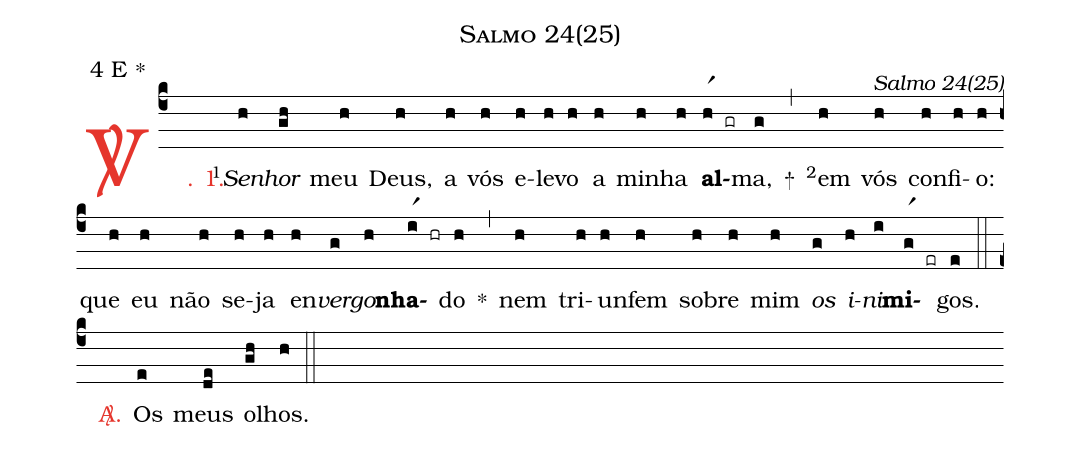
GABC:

name: Salmo 24(25);
mode: 4;
mode-differentia: E \GreStar;
commentary: Salmo 24(25);
%%
(c4)

<c><sp>V/</sp>. 1.</c>() <v>\VSup{1}</v><i>Se</i>(h)<i>nhor</i>(gh) meu(h) Deus,(h) a(h) vós(h) e(h)le(h)vo(h) a(h) mi(h)nha(h) <b>al</b>(hr1 gr)ma,(g) +(,) <v>\VSup{2}</v>em(h) vós(h) con(h)fi(h)o:(h) que(h) eu(h) não(h) se(h)ja(h) en(h)<i>ver</i>(g)<i>go</i>(h)<b>nha</b>(ir1 hr)do(h) *(,) nem(h) tri(h)un(h)fem(h) so(h)bre(h) mim(h) <i>os</i>(g) <i>i</i>(h)<i>ni</i>(i)<b>mi</b>(gr1 er)gos.(e)

(::)

<nlba><c><sp>A/</sp>.</c>() Os</nlba>(e) meus(de) o(gh)lhos.(h)

(::)
